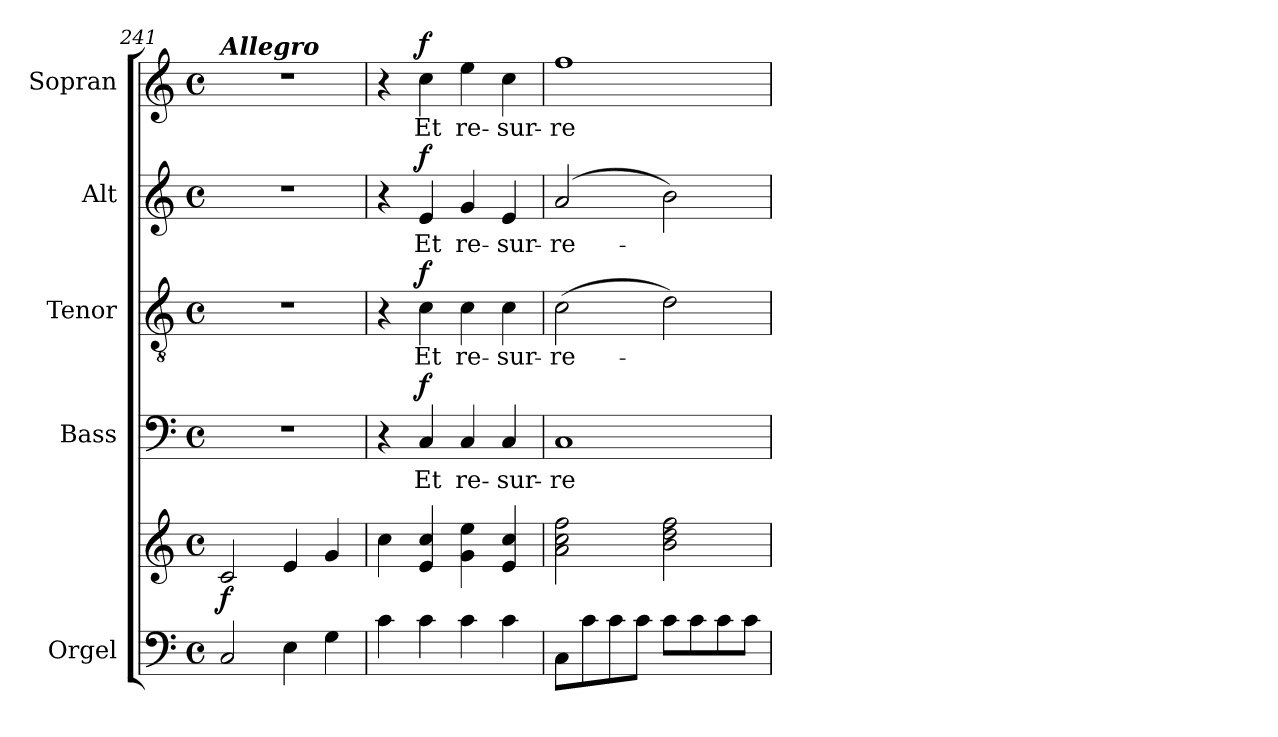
**kern	**kern	**dynam	**kern	**text	**dynam	**kern	**text	**dynam	**kern	**text	**dynam	**kern	**text	**dynam
*part5	*part5	*part5	*part4	*part4	*part4	*part3	*part3	*part3	*part2	*part2	*part2	*part1	*part1	*part1
*staff6	*staff5	*staff5/6	*staff4	*staff4	*staff4	*staff3	*staff3	*staff3	*staff2	*staff2	*staff2	*staff1	*staff1	*staff1
*I"Orgel	*	*	*I"Bass	*	*	*I"Tenor	*	*	*I"Alt	*	*	*I"Sopran	*	*
*I'Org.	*	*	*I'B.	*	*	*I'T.	*	*	*I'A.	*	*	*I'S.	*	*
*clefF4	*clefG2	*	*clefF4	*	*	*clefGv2	*	*	*clefG2	*	*	*clefG2	*	*
*k[]	*k[]	*	*k[]	*	*	*k[]	*	*	*k[]	*	*	*k[]	*	*
*C:	*C:	*	*C:	*	*	*C:	*	*	*C:	*	*	*C:	*	*
*M4/4	*M4/4	*	*M4/4	*	*	*M4/4	*	*	*M4/4	*	*	*M4/4	*	*
*met(c)	*met(c)	*	*met(c)	*	*	*met(c)	*	*	*met(c)	*	*	*met(c)	*	*
=241	=241	=241	=241	=241	=241	=241	=241	=241	=241	=241	=241	=241	=241	=241
!	!	!	!	!	!	!	!	!	!	!	!	!LO:TX:a:Bi:t=Allegro	!	!
!	!	!LO:DY:b	!	!	!	!	!	!	!	!	!	!	!	!
2C/	2c/	f	1r	.	.	1r	.	.	1r	.	.	1r	.	.
4E\	4e/	.	.	.	.	.	.	.	.	.	.	.	.	.
4G\	4g/	.	.	.	.	.	.	.	.	.	.	.	.	.
=242	=242	=242	=242	=242	=242	=242	=242	=242	=242	=242	=242	=242	=242	=242
4c\	4cc\	.	4r	.	.	4r	.	.	4r	.	.	4r	.	.
!	!	!	!	!LO:LY:b	!LO:DY:a	!	!LO:LY:b	!LO:DY:a	!	!LO:LY:b	!LO:DY:a	!	!LO:LY:b	!LO:DY:a
4c\	4e/ 4cc/	.	4C/	Et	f	4c\	Et	f	4e/	Et	f	4cc\	Et	f
!	!	!	!	!LO:LY:b	!	!	!LO:LY:b	!	!	!LO:LY:b	!	!	!LO:LY:b	!
4c\	4g\ 4ee\	.	4C/	re-	.	4c\	re-	.	4g/	re-	.	4ee\	re-	.
!	!	!	!	!LO:LY:b	!	!	!LO:LY:b	!	!	!LO:LY:b	!	!	!LO:LY:b	!
4c\	4e/ 4cc/	.	4C/	-sur-	.	4c\	-sur-	.	4e/	-sur-	.	4cc\	-sur-	.
=243	=243	=243	=243	=243	=243	=243	=243	=243	=243	=243	=243	=243	=243	=243
!	!	!	!	!LO:LY:b	!	!	!LO:LY:b	!	!	!LO:LY:b	!	!	!LO:LY:b	!
8C\L	2a\ 2cc\ 2ff\	.	1C	-re-	.	(>2c\	-re-	.	(2a/	-re-	.	1ff	-re-	.
8c\	.	.	.	.	.	.	.	.	.	.	.	.	.	.
8c\	.	.	.	.	.	.	.	.	.	.	.	.	.	.
8c\J	.	.	.	.	.	.	.	.	.	.	.	.	.	.
8c\L	2b\ 2dd\ 2ff\	.	.	.	.	2d\)	.	.	2b\)	.	.	.	.	.
8c\	.	.	.	.	.	.	.	.	.	.	.	.	.	.
8c\	.	.	.	.	.	.	.	.	.	.	.	.	.	.
8c\J	.	.	.	.	.	.	.	.	.	.	.	.	.	.
=	=	=	=	=	=	=	=	=	=	=	=	=	=	=
*-	*-	*-	*-	*-	*-	*-	*-	*-	*-	*-	*-	*-	*-	*-
